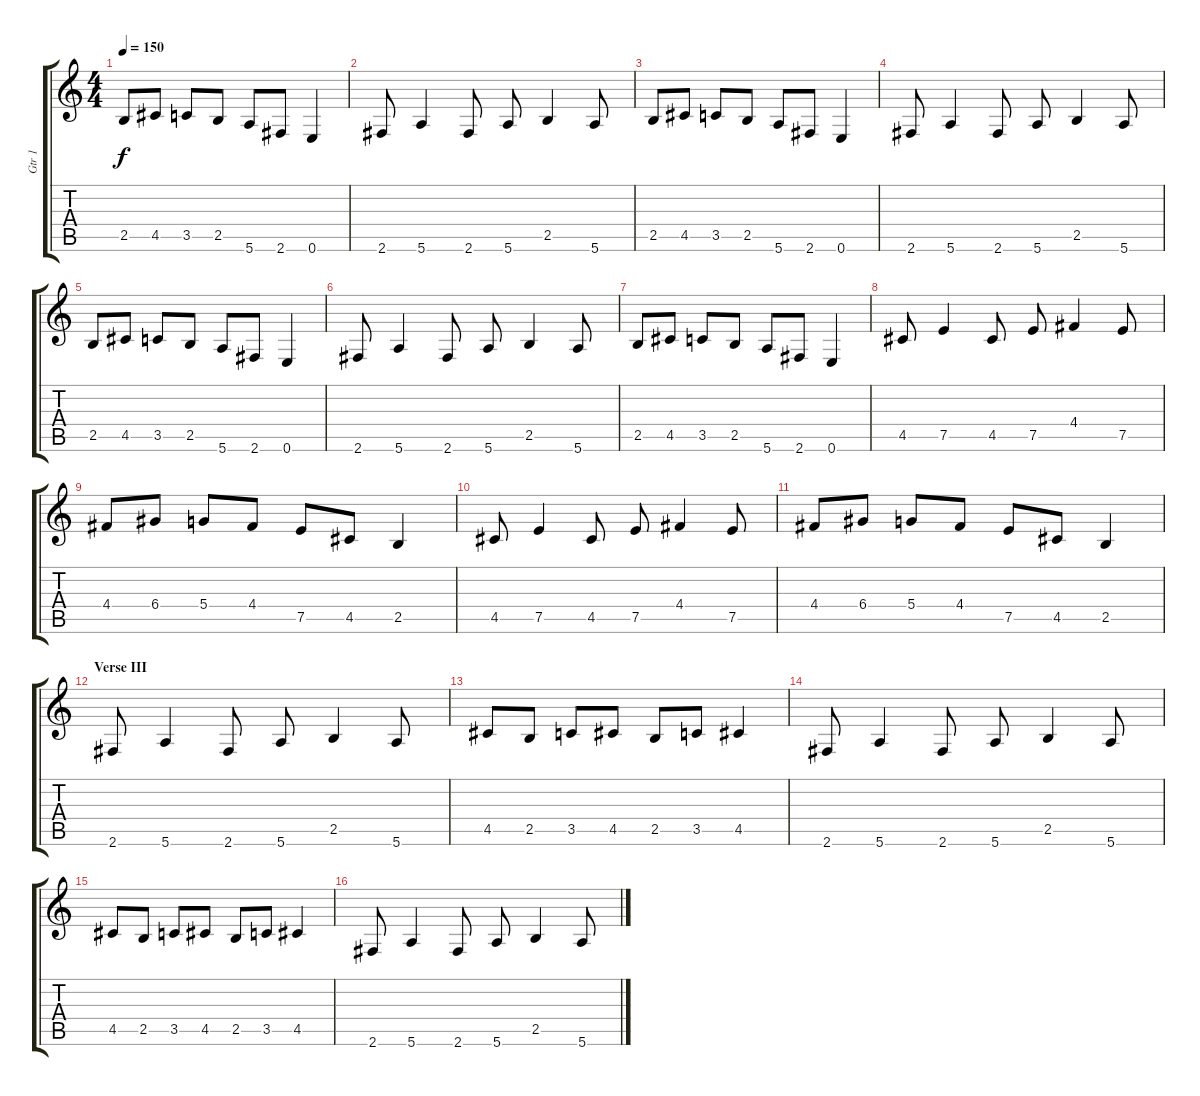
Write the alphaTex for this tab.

\track ("Gtr 1" "Gtr 1") {instrument overdrivenguitar}
\staff {score tabs}
\tuning (E4 B3 G3 D3 A2 E2) {hide}
\ts (4 4)
\tempo 150
\clef g2
\ks c
2.5.8{dy f} 4.5.8 3.5.8 2.5.8 5.6.8 2.6.8 0.6.4 |
2.6.8 5.6.4 2.6.8 5.6.8 2.5.4 5.6.8 |
2.5.8 4.5.8 3.5.8 2.5.8 5.6.8 2.6.8 0.6.4 |
2.6.8 5.6.4 2.6.8 5.6.8 2.5.4 5.6.8 |
2.5.8 4.5.8 3.5.8 2.5.8 5.6.8 2.6.8 0.6.4 |
2.6.8 5.6.4 2.6.8 5.6.8 2.5.4 5.6.8 |
2.5.8 4.5.8 3.5.8 2.5.8 5.6.8 2.6.8 0.6.4 |
4.5.8 7.5.4 4.5.8 7.5.8 4.4.4 7.5.8 |
4.4.8 6.4.8 5.4.8 4.4.8 7.5.8 4.5.8 2.5.4 |
4.5.8 7.5.4 4.5.8 7.5.8 4.4.4 7.5.8 |
4.4.8 6.4.8 5.4.8 4.4.8 7.5.8 4.5.8 2.5.4 |
\section ("" "Verse III")
2.6.8 5.6.4 2.6.8 5.6.8 2.5.4 5.6.8 |
4.5.8 2.5.8 3.5.8 4.5.8 2.5.8 3.5.8 4.5.4 |
2.6.8 5.6.4 2.6.8 5.6.8 2.5.4 5.6.8 |
4.5.8 2.5.8 3.5.8 4.5.8 2.5.8 3.5.8 4.5.4 |
2.6.8 5.6.4 2.6.8 5.6.8 2.5.4 5.6.8
